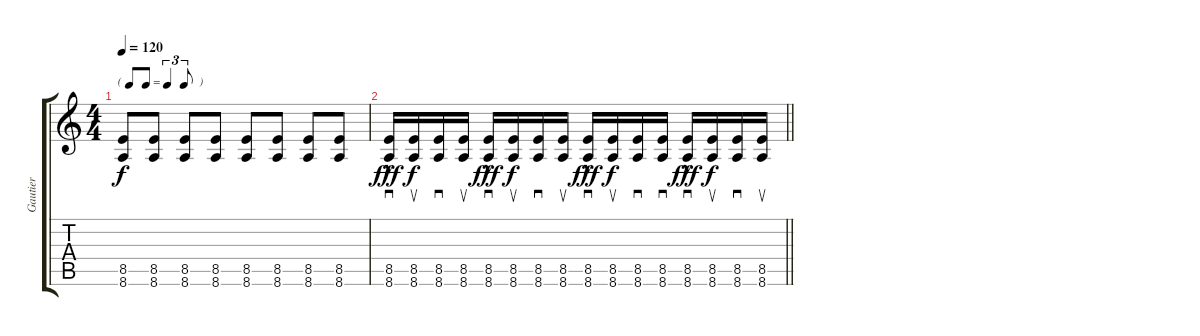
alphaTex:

\track ("Gautier" "Gautier") {instrument overdrivenguitar}
\staff {score tabs}
\tuning (Eb4 Bb3 Gb3 Db3 Ab2 Db2) {hide}
\ts (4 4)
\tf triplet8th
\tempo 120
\clef g2
\ks c
(8.5 8.6).8{dy f} (8.5 8.6).8 (8.5 8.6).8 (8.5 8.6).8 (8.5 8.6).8 (8.5 8.6).8 (8.5 8.6).8 (8.5 8.6).8 |
\barLineRight lightlight
(8.5{hac} 8.6{hac}).16{sd dy fff} (8.5 8.6).16{su dy f} (8.5 8.6).16{sd} (8.5 8.6).16{su} (8.5{hac} 8.6{hac}).16{sd dy fff} (8.5 8.6).16{su dy f} (8.5 8.6).16{sd} (8.5 8.6).16{su} (8.5{hac} 8.6{hac}).16{sd dy fff} (8.5 8.6).16{su dy f} (8.5 8.6).16{sd} (8.5 8.6).16{sd} (8.5{hac} 8.6{hac}).16{sd dy fff} (8.5 8.6).16{su dy f} (8.5 8.6).16{sd} (8.5 8.6).16{su}
